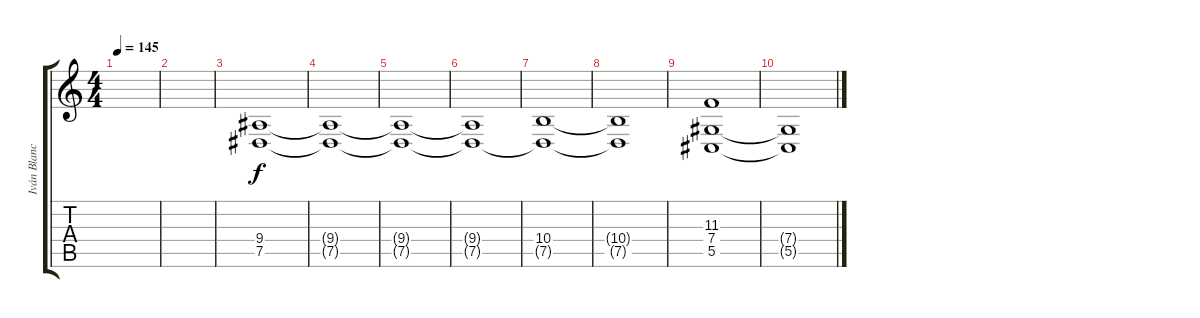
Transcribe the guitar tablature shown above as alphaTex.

\track ("Iván Blanco (II)" "Iván Blanc") {instrument choiraahs}
\staff {score tabs}
\tuning (Eb4 Bb3 Gb3 Db3 Ab2 Eb2) {hide}
\ts (4 4)
\tempo 145
\clef g2
\ks c
|
|
(9.4 7.5).1 |
(9.4{t} 7.5{t}).1 |
(9.4{t} 7.5{t}).1 |
(9.4{t} 7.5{t}).1 |
(10.4 7.5{t}).1 |
(10.4{t} 7.5{t}).1 |
(11.3 7.4 5.5).1 |
(7.4{t} 5.5{t}).1
